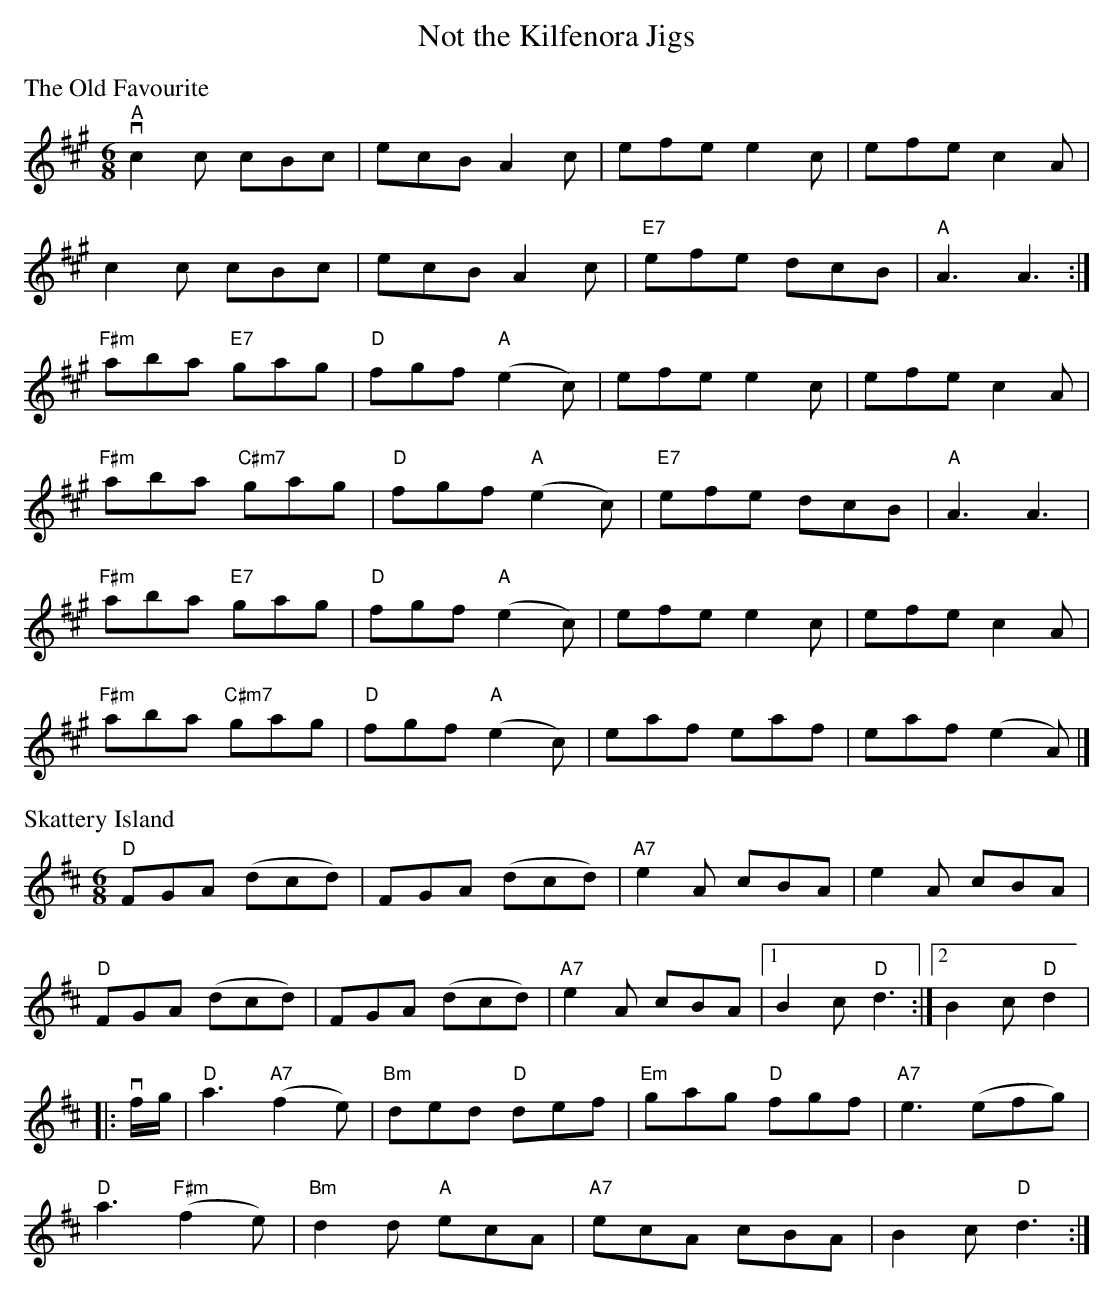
X:1
T:Not the Kilfenora Jigs
M:6/8
L:1/8
K:A
T:The Old Favourite
"A"vc2c cBc|ecB A2c|efe e2c|efe c2A|
c2c cBc|ecB A2c|"E7"efe dcB|"A"A3A3:|
"F#m"aba "E7"gag|"D"fgf "A"(e2c)|efe e2c|efe c2A|
"F#m"aba "C#m7"gag|"D"fgf "A"(e2c)|"E7"efe dcB|"A"A3A3|
"F#m"aba "E7"gag|"D"fgf "A"(e2c)|efe e2c|efe c2A|
"F#m"aba "C#m7"gag|"D"fgf "A"(e2c)|eaf eaf|eaf (e2A)|]
T:Skattery Island
K:D
"D"FGA (dcd)|FGA (dcd)|"A7"e2A cBA|e2A cBA|
"D"FGA (dcd)|FGA (dcd)|"A7"e2A cBA|1B2c"D"d3:|2B2c"D"d2|
|:vf/g/|"D"a3"A7"(f2e)|"Bm"ded "D"def|"Em"gag "D"fgf|"A7"e3 (efg)|
"D"a3"F#m"(f2e)|"Bm"d2d "A"ecA|"A7"ecA cBA|B2c"D"d3:|
